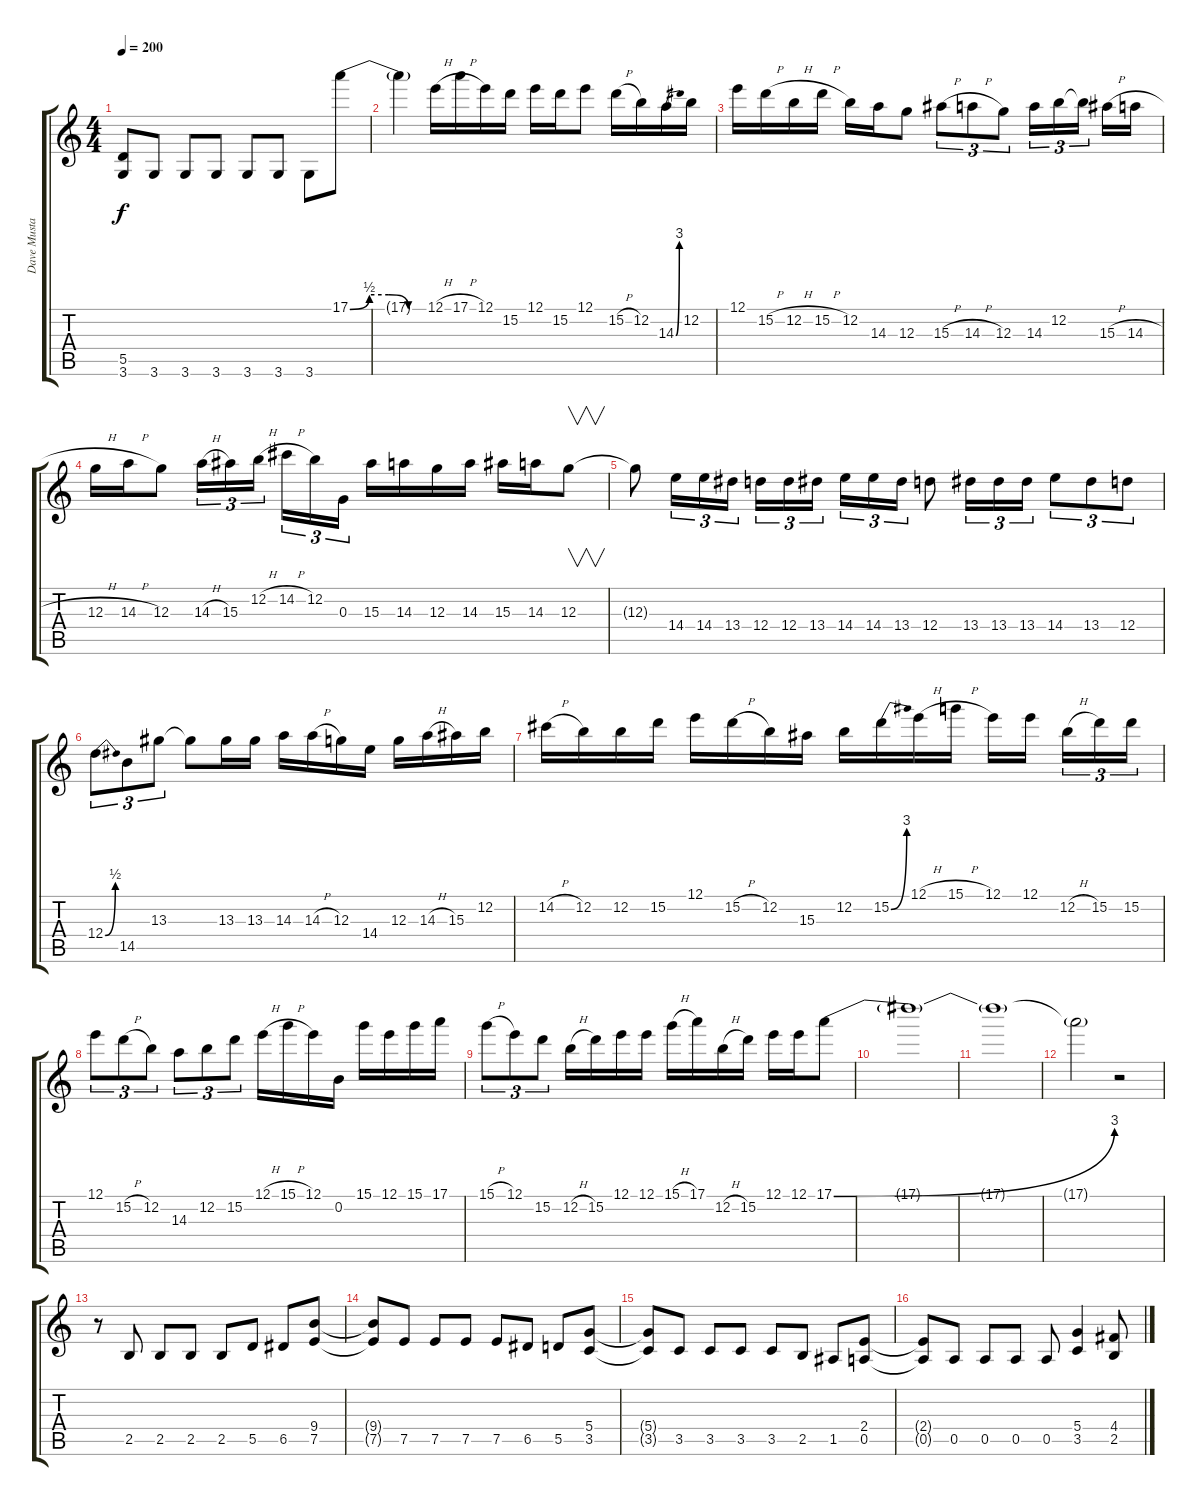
\track ("Dave Mustaine" "Dave Musta") {instrument distortionguitar}
\staff {score tabs}
\tuning (E4 B3 G3 D3 A2 E2) {hide}
\ts (4 4)
\tempo 200
\clef g2
\ks c
(5.5{t} 3.6{t}).8{dy f} 3.6.8 3.6.8 3.6.8 3.6.8 3.6.8 3.6.8 17.1{be (custom 0 0 15 2 30 2 45 0 60 0)}.8 |
17.1{t}.4 12.1{h}.16 17.1{h}.16 12.1.16 15.2.16 12.1.16 15.2.16 12.1.8 15.2{h}.16 12.2.16 14.3{be (bend 0 0 60 12)}.16 12.2.16 |
12.1.16 15.2{h}.16 12.2{h}.16 15.2{h}.16 12.2.16 14.3.16 12.3.8 15.3{h}.8{tu (3 2)} 14.3{h}.8{tu (3 2)} 12.3.8{tu (3 2)} 14.3.16{tu (3 2)} 12.2.16{tu (3 2)} 12.2{t}.16{tu (3 2)} 15.3{h}.16 14.3{h}.16 |
12.3{h}.16 14.3{h}.16 12.3.8 14.3{h}.16{tu (3 2)} 15.3.16{tu (3 2)} 12.2{h}.16{tu (3 2)} 14.2{h}.16{tu (3 2)} 12.2.16{tu (3 2)} 0.3.16{tu (3 2)} 15.3.16 14.3.16 12.3.16 14.3.16 15.3.16 14.3.16 12.3.8{v} |
12.3{t}.8 14.4.16{tu (3 2)} 14.4.16{tu (3 2)} 13.4.16{tu (3 2)} 12.4.16{tu (3 2)} 12.4.16{tu (3 2)} 13.4.16{tu (3 2)} 14.4.16{tu (3 2)} 14.4.16{tu (3 2)} 13.4.16{tu (3 2)} 12.4.8 13.4.16{tu (3 2)} 13.4.16{tu (3 2)} 13.4.16{tu (3 2)} 14.4.8{tu (3 2)} 13.4.8{tu (3 2)} 12.4.8{tu (3 2)} |
12.4{be (bend 0 0 60 2)}.8{tu (3 2)} 14.5.8{tu (3 2)} 13.3.8{tu (3 2)} 13.3{t}.8 13.3.16 13.3.16 14.3.16 14.3{h}.16 12.3.16 14.4.16 12.3.16 14.3{h}.16 15.3.16 12.2.16 |
14.2{h}.16 12.2.16 12.2.16 15.2.16 12.1.16 15.2{h}.16 12.2.16 15.3.16 12.2.16 15.2{be (bend 0 0 60 12)}.16 12.1{h}.16 15.1{h}.16 12.1.16 12.1.16 12.2{h}.16{tu (3 2)} 15.2.16{tu (3 2)} 15.2.16{tu (3 2)} |
12.1.8{tu (3 2)} 15.2{h}.8{tu (3 2)} 12.2.8{tu (3 2)} 14.3.8{tu (3 2)} 12.2.8{tu (3 2)} 15.2.8{tu (3 2)} 12.1{h}.16 15.1{h}.16 12.1.16 0.2.16 15.1.16 12.1.16 15.1.16 17.1.16 |
15.1{h}.8{tu (3 2)} 12.1.8{tu (3 2)} 15.2.8{tu (3 2)} 12.2{h}.16 15.2.16 12.1.16 12.1.16 15.1{h}.16 17.1.16 12.2{h}.16 15.2.16 12.1.16 12.1.16 17.1{be (bend 0 0 60 12)}.8 |
17.1{t}.1 |
17.1{t}.1 |
17.1{t}.2 r.2 |
r.8 2.5.8 2.5.8 2.5.8 2.5.8 5.5.8 6.5.8 (9.4 7.5).8 |
(9.4{t} 7.5{t}).8 7.5.8 7.5.8 7.5.8 7.5.8 6.5.8 5.5.8 (5.4 3.5).8 |
(5.4{t} 3.5{t}).8 3.5.8 3.5.8 3.5.8 3.5.8 2.5.8 1.5.8 (2.4 0.5).8 |
(2.4{t} 0.5{t}).8 0.5.8 0.5.8 0.5.8 0.5.8 (5.4 3.5).4 (4.4 2.5).8
